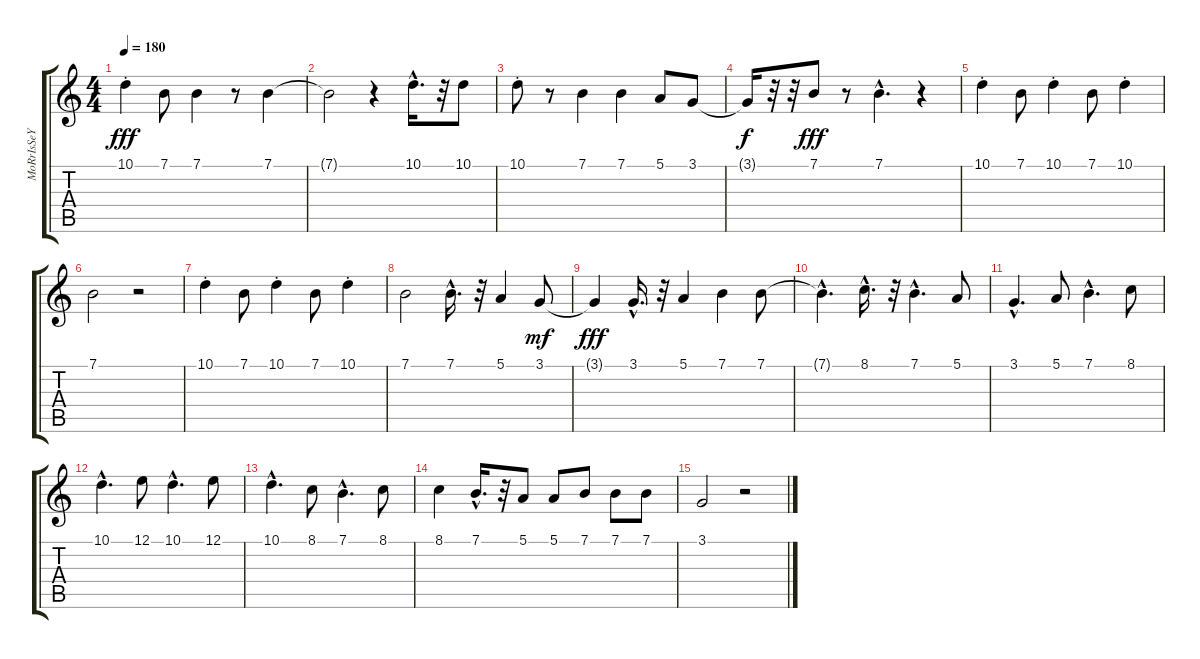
\track ("MoRrIsSeY" "MoRrIsSeY") {instrument voiceoohs}
\staff {score tabs}
\tuning (E4 B3 G3 D3 A2 E2) {hide}
\ts (4 4)
\tempo 180
\clef g2
\ks c
10.1{st}.4{dy fff} 7.1.8 7.1.4 r.8 7.1.4 |
7.1{t}.2 r.4 10.1{hac}.16{d} r.32 10.1.8 |
10.1{st}.8 r.8 7.1.4 7.1.4 5.1.8 3.1.8 |
3.1{t}.16{dy f} r.32 r.32 7.1.8{dy fff} r.8 7.1{hac}.4{d} r.4 |
10.1{st}.4 7.1.8 10.1{st}.4 7.1.8 10.1{st}.4 |
7.1.2 r.2 |
10.1{st}.4 7.1.8 10.1{st}.4 7.1.8 10.1{st}.4 |
7.1.2 7.1{hac}.16{d} r.32 5.1.4 3.1.8{dy mf} |
3.1{t}.4{dy fff} 3.1{hac}.16{d} r.32 5.1.4 7.1.4 7.1.8 |
7.1{hac t}.4{d} 8.1{hac}.16{d} r.32 7.1{hac}.4{d} 5.1.8 |
3.1{hac}.4{d} 5.1.8 7.1{hac}.4{d} 8.1.8 |
10.1{hac}.4{d} 12.1.8 10.1{hac}.4{d} 12.1.8 |
10.1{hac}.4{d} 8.1.8 7.1{hac}.4{d} 8.1.8 |
8.1.4 7.1{hac}.16{d} r.32 5.1.8 5.1.8 7.1.8 7.1.8 7.1.8 |
3.1.2 r.2
